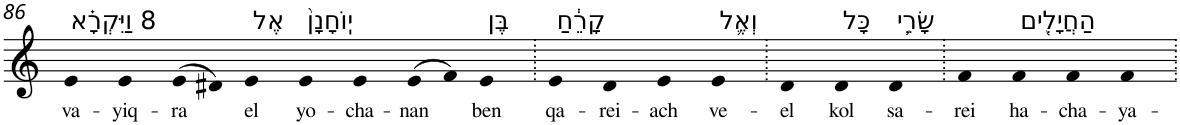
**kern	**text
*part1	*part1
*staff1	*staff1
*I"Piano	*
*I'Pno	*
!!LO:PB:g=z
*clefG2	*
*k[]	*
=86	=86
!LO:TX:a:t=8 וַיִּקְרָ֗א	!
!	!LO:LY:b
4e	va-
!	!LO:LY:b
4e	-yiq-
!	!LO:LY:b
(>8e	-ra
8d#X)	.
!LO:TX:a:t=אֶל	!
!	!LO:LY:b
4e	el
!LO:TX:a:t=יֽוֹחָנָן֙	!
!	!LO:LY:b
4e	yo-
!	!LO:LY:b
4e	-cha-
!	!LO:LY:b
(>8e	-nan
8f)	.
!LO:TX:a:t=בֶּן	!
!	!LO:LY:b
4e	ben
=87.	=87.
!LO:TX:a:t=קָרֵ֔חַ	!
!	!LO:LY:b
4e	qa-
!	!LO:LY:b
4d	-rei-
!	!LO:LY:b
4e	-ach
!LO:TX:a:t=וְאֶ֛ל	!
!	!LO:LY:b
4e	ve-
=88.	=88.
!	!LO:LY:b
4d	-el
!LO:TX:a:t=כָּל	!
!	!LO:LY:b
4d	kol
!LO:TX:a:t=שָׂרֵ֥י	!
!	!LO:LY:b
4d	sa-
=89.	=89.
!	!LO:LY:b
4f	-rei
!LO:TX:a:t=הַחֲיָלִ֖ים	!
!	!LO:LY:b
4f	ha-
!	!LO:LY:b
4f	-cha-
!	!LO:LY:b
4f	-ya-
=.	=.
*-	*-
